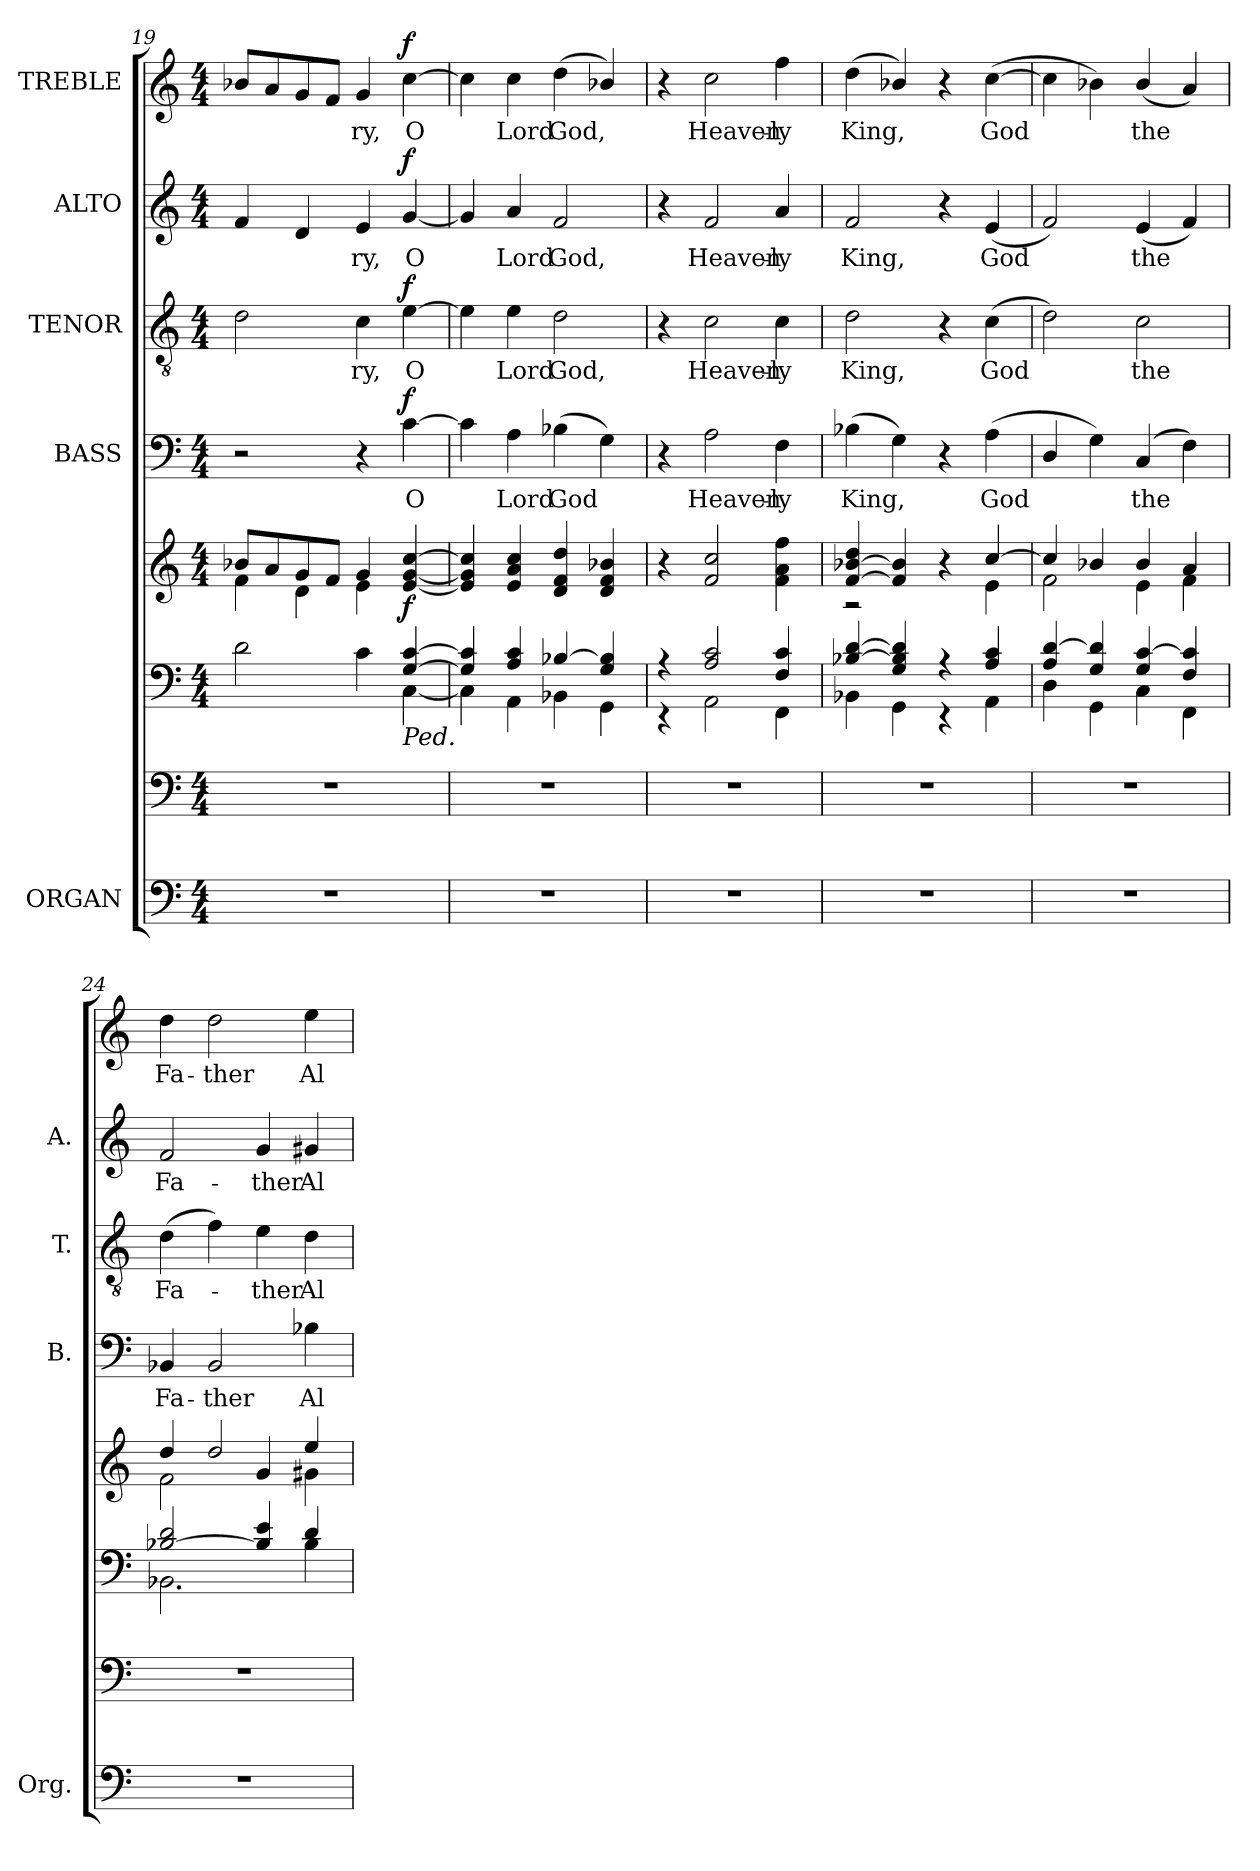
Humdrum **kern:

**kern	**kern	**kern	**kern	**dynam	**kern	**text	**dynam	**kern	**text	**dynam	**kern	**text	**dynam	**kern	**text	**dynam
*part5	*part5	*part5	*part5	*part5	*part4	*part4	*part4	*part3	*part3	*part3	*part2	*part2	*part2	*part1	*part1	*part1
*staff8	*staff7	*staff6	*staff5	*staff5/6/7/8	*staff4	*staff4	*staff4	*staff3	*staff3	*staff3	*staff2	*staff2	*staff2	*staff1	*staff1	*staff1
*I"ORGAN	*	*	*	*	*I"BASS	*	*	*I"TENOR	*	*	*I"ALTO	*	*	*I"TREBLE	*	*
*I'Org.	*	*	*	*	*I'B.	*	*	*I'T.	*	*	*I'A.	*	*	*	*	*
*clefF4	*clefF4	*clefF4	*clefG2	*	*clefF4	*	*	*clefGv2	*	*	*clefG2	*	*	*clefG2	*	*
*	*	*	*	*	*	*	*	*ITrd7c12	*	*	*	*	*	*	*	*
*k[]	*k[]	*k[]	*k[]	*	*k[]	*	*	*k[]	*	*	*k[]	*	*	*k[]	*	*
*C:	*C:	*C:	*C:	*	*C:	*	*	*C:	*	*	*C:	*	*	*C:	*	*
*M4/4	*M4/4	*M4/4	*M4/4	*	*M4/4	*	*	*M4/4	*	*	*M4/4	*	*	*M4/4	*	*
=19	=19	=19	=19	=19	=19	=19	=19	=19	=19	=19	=19	=19	=19	=19	=19	=19
*	*	*^	*^	*	*	*	*	*	*	*	*	*	*	*	*	*
1r	1r	2di\	2ryy	8b-i/L	4fi\	.	2r	.	.	2Di\	.	.	4fi/	.	.	8b-i/L	.	.
.	.	.	.	8ai/	.	.	.	.	.	.	.	.	.	.	.	8ai/	.	.
.	.	.	.	8gi/	4di\	.	.	.	.	.	.	.	4di/	.	.	8gi/	.	.
.	.	.	.	8fi/J	.	.	.	.	.	.	.	.	.	.	.	8fi/J	.	.
!	!	!	!	!	!	!	!	!	!	!	!LO:LY:b:color=#000000	!	!	!	!	!	!	!
!	!	!	!	!	!	!	!	!	!	!	!	!	!	!LO:LY:b:color=#000000	!	!	!	!
!	!	!	!	!	!	!	!	!	!	!	!	!	!	!	!	!	!LO:LY:b:color=#000000	!
.	.	4ci\	4ryy	4gi/	4ei\	.	4r	.	.	4Ci\	-ry,	.	4ei/	-ry,	.	4gi/	-ry,	.
!	!	!	!	!	!	!	!	!LO:LY:b:color=#000000	!	!	!	!	!	!	!	!	!	!
!	!	!	!	!	!	!	!	!	!	!	!LO:LY:b:color=#000000	!	!	!	!	!	!	!
!	!	!	!	!	!	!	!	!	!	!	!	!	!	!LO:LY:b:color=#000000	!	!	!	!
!	!	!LO:TX:b:i:t=Ped.	!	!	!	!	!	!	!	!	!	!	!	!	!	!	!	!
!	!	!	!	!	!	!	!	!	!	!	!	!	!	!	!	!	!LO:LY:b:color=#000000	!
.	.	[4Gi/ [4ci	[4Ci\	[4ei/ [4gi [4cci	4ryy	f	[4ci\	O	f	[4Ei\	O	f	[4gi/	O	f	[4cci\	O	f
*	*	*	*	*v	*v	*	*	*	*	*	*	*	*	*	*	*	*	*
!!LO:LB:g=z
=20	=20	=20	=20	=20	=20	=20	=20	=20	=20	=20	=20	=20	=20	=20	=20	=20	=20
1r	1r	4Gi/] 4ci]	4Ci\]	4ei/] 4gi] 4cci]	.	4ci\]	.	.	4Ei\]	.	.	4gi/]	.	.	4cci\]	.	.
!	!	!	!	!	!	!	!LO:LY:b:color=#000000	!	!	!	!	!	!	!	!	!	!
!	!	!	!	!	!	!	!	!	!	!LO:LY:b:color=#000000	!	!	!	!	!	!	!
!	!	!	!	!	!	!	!	!	!	!	!	!	!LO:LY:b:color=#000000	!	!	!	!
!	!	!	!	!	!	!	!	!	!	!	!	!	!	!	!	!LO:LY:b:color=#000000	!
.	.	4Ai/ 4ci	4AAi\	4ei/ 4ai 4cci	.	4Ai\	Lord	.	4Ei\	Lord	.	4ai/	Lord	.	4cci\	Lord	.
!	!	!	!	!	!	!	!LO:LY:b:color=#000000	!	!	!	!	!	!	!	!	!	!
!	!	!	!	!	!	!	!	!	!	!LO:LY:b:color=#000000	!	!	!	!	!	!	!
!	!	!	!	!	!	!	!	!	!	!	!	!	!LO:LY:b:color=#000000	!	!	!	!
!	!	!	!	!	!	!	!	!	!	!	!	!	!	!	!	!LO:LY:b:color=#000000	!
.	.	[4B-i/	4BB-i\	4di/ 4fi 4ddi	.	(4B-i\	God	.	2Di\	God,	.	2fi/	God,	.	(4ddi\	God,	.
.	.	4Gi/ 4B-i]	4GGi\	4di/ 4fi 4b-i	.	4Gi\)	.	.	.	.	.	.	.	.	4b-i/)	.	.
=21	=21	=21	=21	=21	=21	=21	=21	=21	=21	=21	=21	=21	=21	=21	=21	=21	=21
1r	1r	4r	4r	4r	.	4r	.	.	4r	.	.	4r	.	.	4r	.	.
!	!	!	!	!	!	!	!LO:LY:b:color=#000000	!	!	!	!	!	!	!	!	!	!
!	!	!	!	!	!	!	!	!	!	!LO:LY:b:color=#000000	!	!	!	!	!	!	!
!	!	!	!	!	!	!	!	!	!	!	!	!	!LO:LY:b:color=#000000	!	!	!	!
!	!	!	!	!	!	!	!	!	!	!	!	!	!	!	!	!LO:LY:b:color=#000000	!
.	.	2Ai/ 2ci	2AAi\	2fi/ 2cci	.	2Ai\	Heaven-	.	2Ci\	Heaven-	.	2fi/	Heaven-	.	2cci\	Heaven-	.
!	!	!	!	!	!	!	!LO:LY:b:color=#000000	!	!	!	!	!	!	!	!	!	!
!	!	!	!	!	!	!	!	!	!	!LO:LY:b:color=#000000	!	!	!	!	!	!	!
!	!	!	!	!	!	!	!	!	!	!	!	!	!LO:LY:b:color=#000000	!	!	!	!
!	!	!	!	!	!	!	!	!	!	!	!	!	!	!	!	!LO:LY:b:color=#000000	!
.	.	4Fi/ 4ci	4FFi\	4fi\ 4ai 4ffi	.	4Fi\	-ly	.	4Ci\	-ly	.	4ai/	-ly	.	4ffi\	-ly	.
=22	=22	=22	=22	=22	=22	=22	=22	=22	=22	=22	=22	=22	=22	=22	=22	=22	=22
*	*	*	*	*^	*	*	*	*	*	*	*	*	*	*	*	*	*
!	!	!	!	!	!	!	!	!LO:LY:b:color=#000000	!	!	!	!	!	!	!	!	!	!
!	!	!	!	!	!	!	!	!	!	!	!LO:LY:b:color=#000000	!	!	!	!	!	!	!
!	!	!	!	!	!	!	!	!	!	!	!	!	!	!LO:LY:b:color=#000000	!	!	!	!
!	!	!	!	!	!	!	!	!	!	!	!	!	!	!	!	!	!LO:LY:b:color=#000000	!
1r	1r	[4B-i/ [4di	4BB-i\	[4fi/ [4b-i 4ddi	2r	.	(4B-i\	King,	.	2Di\	King,	.	2fi/	King,	.	(4ddi\	King,	.
.	.	4Gi/ 4B-i] 4di]	4GGi\	4fi/] 4b-i]	.	.	4Gi\)	.	.	.	.	.	.	.	.	4b-i/)	.	.
.	.	4r	4r	4r	4ryy	.	4r	.	.	4r	.	.	4r	.	.	4r	.	.
!	!	!	!	!	!	!	!	!LO:LY:b:color=#000000	!	!	!	!	!	!	!	!	!	!
!	!	!	!	!	!	!	!	!	!	!	!LO:LY:b:color=#000000	!	!	!	!	!	!	!
!	!	!	!	!	!	!	!	!	!	!	!	!	!	!LO:LY:b:color=#000000	!	!	!	!
!	!	!	!	!	!	!	!	!	!	!	!	!	!	!	!	!	!LO:LY:b:color=#000000	!
.	.	4Ai/ 4ci	4AAi\	[4cci/	4ei\	.	(4Ai\	God	.	(4Ci\	God	.	(4ei/	God	.	([4cci\	God	.
=23	=23	=23	=23	=23	=23	=23	=23	=23	=23	=23	=23	=23	=23	=23	=23	=23	=23	=23
1r	1r	4Ai/ [4di	4Di\	4cci/]	2fi\	.	4Di/	.	.	2Di\)	.	.	2fi/)	.	.	4cci\]	.	.
.	.	4Gi/ 4di]	4GGi\	4b-i/	.	.	4Gi\)	.	.	.	.	.	.	.	.	4b-i\)	.	.
!	!	!	!	!	!	!	!	!LO:LY:b:color=#000000	!	!	!	!	!	!	!	!	!	!
!	!	!	!	!	!	!	!	!	!	!	!LO:LY:b:color=#000000	!	!	!	!	!	!	!
!	!	!	!	!	!	!	!	!	!	!	!	!	!	!LO:LY:b:color=#000000	!	!	!	!
!	!	!	!	!	!	!	!	!	!	!	!	!	!	!	!	!	!LO:LY:b:color=#000000	!
.	.	4Gi/ [4ci	4Ci\	4b-i/	4ei\	.	(4Ci/	the	.	2Ci\	the	.	(4ei/	the	.	(4b-i/	the	.
.	.	4Fi/ 4ci]	4FFi\	4ai/	4fi\	.	4Fi\)	.	.	.	.	.	4fi/)	.	.	4ai/)	.	.
=24	=24	=24	=24	=24	=24	=24	=24	=24	=24	=24	=24	=24	=24	=24	=24	=24	=24	=24
!	!	!	!	!	!	!	!	!LO:LY:b:color=#000000	!	!	!	!	!	!	!	!	!	!
!	!	!	!	!	!	!	!	!	!	!	!LO:LY:b:color=#000000	!	!	!	!	!	!	!
!	!	!	!	!	!	!	!	!	!	!	!	!	!	!LO:LY:b:color=#000000	!	!	!	!
!	!	!	!	!	!	!	!	!	!	!	!	!	!	!	!	!	!LO:LY:b:color=#000000	!
1r	1r	[2B-i/ 2di	2.BB-i\	4ddi/	2fi\	.	4BB-i/	Fa-	.	(4Di\	Fa-	.	2fi/	Fa-	.	4ddi\	Fa-	.
!	!	!	!	!	!	!	!	!LO:LY:b:color=#000000	!	!	!	!	!	!	!	!	!	!
!	!	!	!	!	!	!	!	!	!	!	!	!	!	!	!	!	!LO:LY:b:color=#000000	!
.	.	.	.	2ddi/	.	.	2BB-i/	-ther	.	4Fi\)	.	.	.	.	.	2ddi\	-ther	.
!	!	!	!	!	!	!	!	!	!	!	!LO:LY:b:color=#000000	!	!	!	!	!	!	!
!	!	!	!	!	!	!	!	!	!	!	!	!	!	!LO:LY:b:color=#000000	!	!	!	!
.	.	4B-i/] 4ei	.	.	4gi/	.	.	.	.	4Ei\	-ther	.	4gi/	-ther	.	.	.	.
!	!	!	!	!	!	!	!	!LO:LY:b:color=#000000	!	!	!	!	!	!	!	!	!	!
!	!	!	!	!	!	!	!	!	!	!	!LO:LY:b:color=#000000	!	!	!	!	!	!	!
!	!	!	!	!	!	!	!	!	!	!	!	!	!	!LO:LY:b:color=#000000	!	!	!	!
!	!	!	!	!	!	!	!	!	!	!	!	!	!	!	!	!	!LO:LY:b:color=#000000	!
.	.	4di/	4B-i\	4eei/	4g#Xi\	.	4B-i\	Al-	.	4Di\	Al-	.	4g#Xi/	Al-	.	4eei\	Al-	.
*	*	*v	*v	*	*	*	*	*	*	*	*	*	*	*	*	*	*	*
*	*	*	*v	*v	*	*	*	*	*	*	*	*	*	*	*	*	*
=	=	=	=	=	=	=	=	=	=	=	=	=	=	=	=	=
*-	*-	*-	*-	*-	*-	*-	*-	*-	*-	*-	*-	*-	*-	*-	*-	*-
